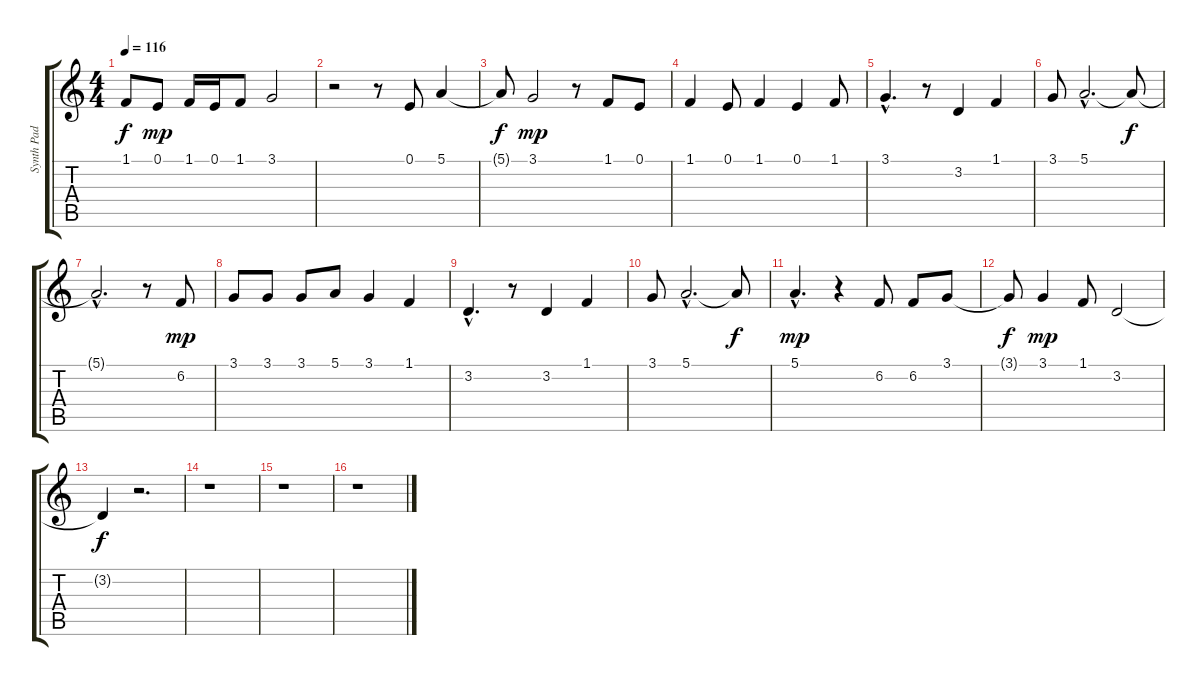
\track ("Synth Pad (Halo)    " "Synth Pad ") {instrument pad7halo}
\staff {score tabs}
\tuning (E4 B3 G3 D3 A2 E2) {hide}
\ts (4 4)
\tempo 116
\clef g2
\ks c
1.1{t}.8{dy f} 0.1.8{dy mp} 1.1.16 0.1.16 1.1.8 3.1.2 |
r.2 r.8 0.1.8{volume 16} 5.1.4 |
5.1{t}.8{dy f} 3.1.2{dy mp} r.8 1.1.8 0.1.8 |
1.1.4 0.1.8 1.1.4 0.1.4 1.1.8 |
3.1{hac}.4{d} r.8 3.2.4{volume 16} 1.1.4 |
3.1.8{volume 16} 5.1{hac}.2{d} 5.1{t}.8{dy f} |
5.1{hac t}.2{d} r.8 6.2.8{dy mp volume 16} |
3.1.8 3.1.8 3.1.8 5.1.8 3.1.4 1.1.4 |
3.2{hac}.4{d volume 15} r.8 3.2.4{volume 16} 1.1.4 |
3.1.8{volume 16} 5.1{hac}.2{d} 5.1{t}.8{dy f} |
5.1{hac}.4{d dy mp volume 9} r.4 6.2.8{volume 16} 6.2.8 3.1.8 |
3.1{t}.8{dy f} 3.1.4{dy mp} 1.1.8 3.2.2 |
3.2{t}.4{dy f} r.2{d} |
r.1 |
r.1 |
r.1
